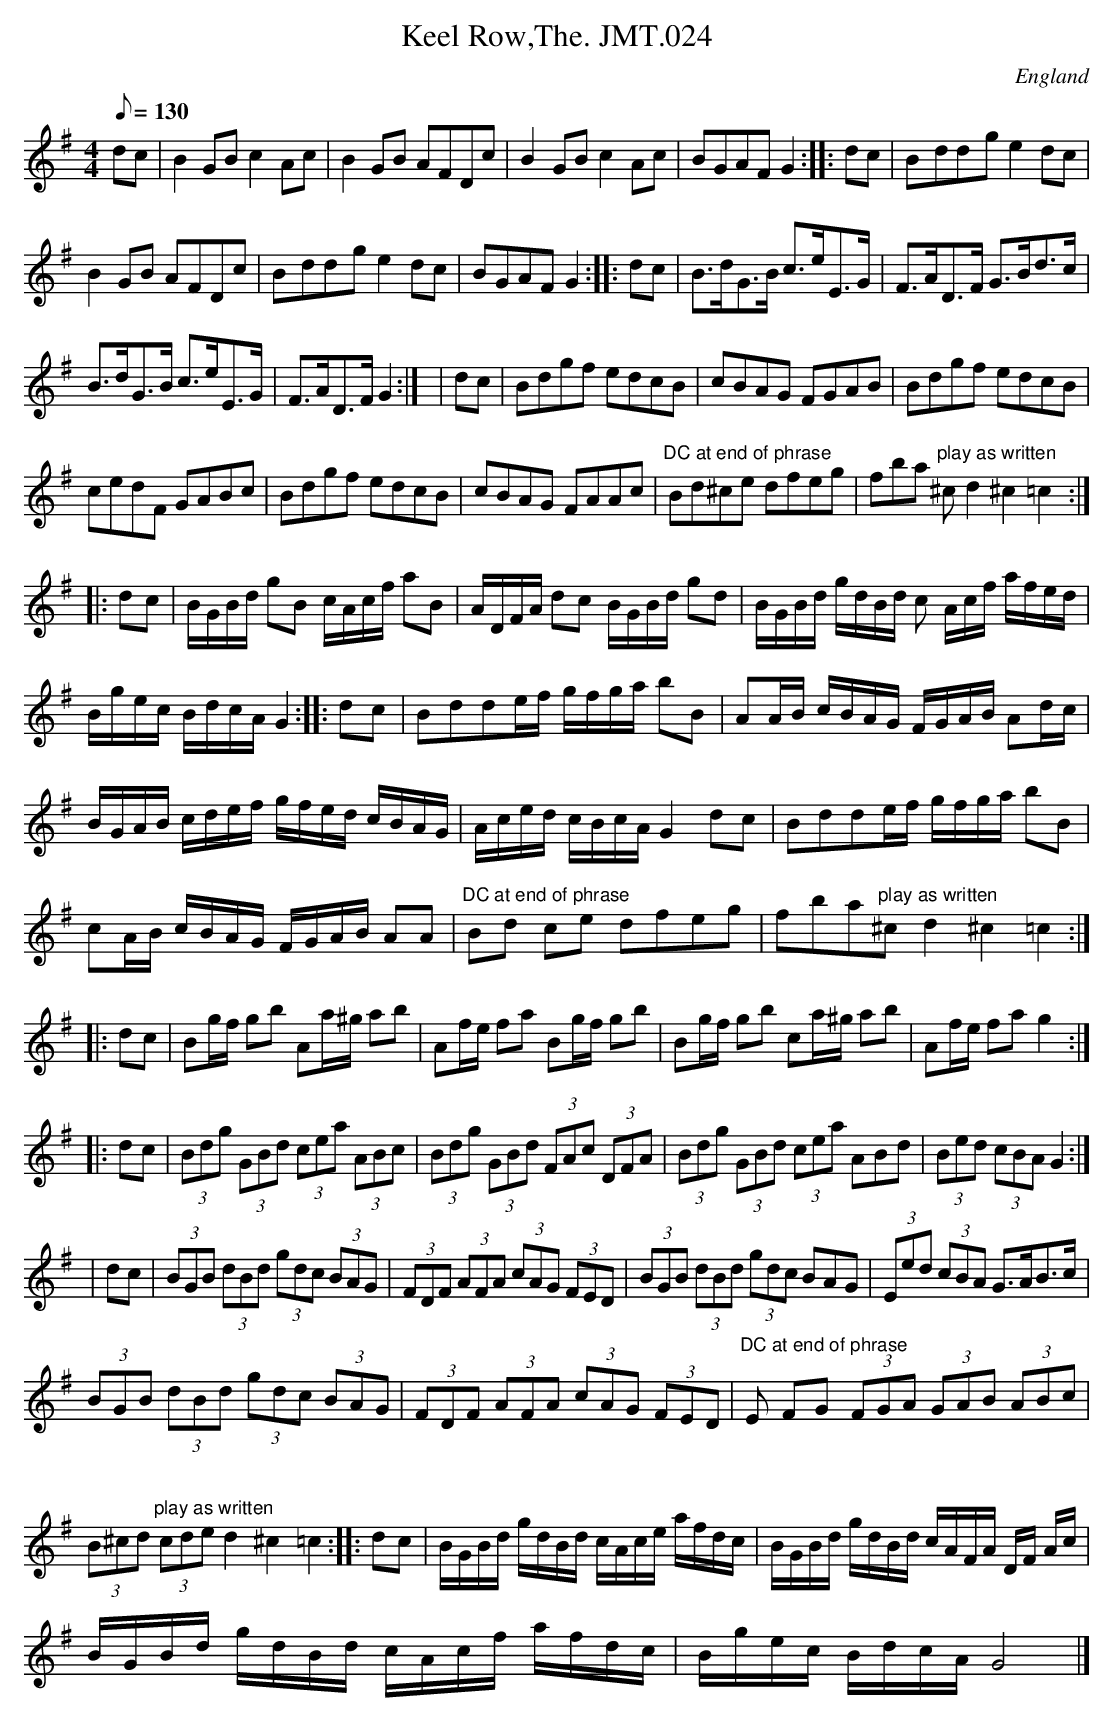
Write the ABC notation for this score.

X:1
T:Keel Row,The. JMT.024
M:4/4
L:1/8
Q:130
O:England
K:G
dc|B2GBc2Ac|B2GB AFDc|B2GBc2Ac|BGAFG2:|
|:dc|B-dd-ge2dc|!B2GB AFDc|B-dd-ge2dc|BGAFG2:|
|:dc|B>dG>B c>eE>G|F>AD>F G>Bd>c|!B>dG>B c>eE>G|F>AD>FG2:|
|dc|Bdgf edcB|cBAG FGAB|Bdgf edcB|!cedF GABc|
Bdgf edcB|cBAG FAAc|"DC at end of phrase"Bd^ce dfeg|fba"play as written"
^cd2^c2=c2:|!
|:dc|B/G/B/d/ gB c/A/c/f/ aB|A/D/F/A/ dc B/G/B/d/ gd|B/G/B/d/ g/d/B/d/ c
/A/c/f/ a/f/e/d/|!B/g/e/c/ B/d/c/A/G2:|
|:dc|Bdde/f/ g/f/g/a/ bB|AA/B/ c/B/A/G/ F/G/A/B/ Ad/c/|!
B/G/A/B/ c/d/e/f/ g/f/e/d/ c/B/A/G/|A/c/e/d/ c/B/c/A/ G2dc|
Bdde/f/ g/f/g/a/ bB|!cA/B/ c/B/A/G/ F/G/A/B/ AA|"DC at end of phrase"Bd^
ce dfeg|fba"play as written"^cd2^c2=c2:|!
|:dc|Bg/f/ gb Aa/^g/ ab|Af/e/ fa Bg/f/ gb| Bg/f/ gb ca/^g/ ab|Af/e/ fag2
:|!
|:dc|(3Bdg (3GBd (3cea (3ABc|(3Bdg (3GBd (3FAc (3DFA|(3Bdg (3GBd (3cea (
3ABd|(3Bed (3cBA G2:|!
|dc|(3BGB (3dBd (3gdc (3BAG|(3FDF (3AFA (3cAG (3FED|(3BGB (3dBd (3gdc (3
BAG|(3Eed (3cBA G>AB>c|!
(3BGB (3dBd (3gdc (3BAG|(3FDF (3AFA (3cAG (3FED|"DC at end of phrase"(3E
FG (3FGA (3GAB (3ABc|(3B^cd"play as written" (3cded2^c2=c2:|
|:dc|B/G/B/d/ g/d/B/d/ c/A/c/e/ a/f/d/c/|B/G/B/d/ g/d/B/d/ c/A/F/A/ D/F/
A/c/|!
B/G/B/d/ g/d/B/d/ c/A/c/f/ a/f/d/c/|B/g/e/c/ B/d/c/A/ G4|]
